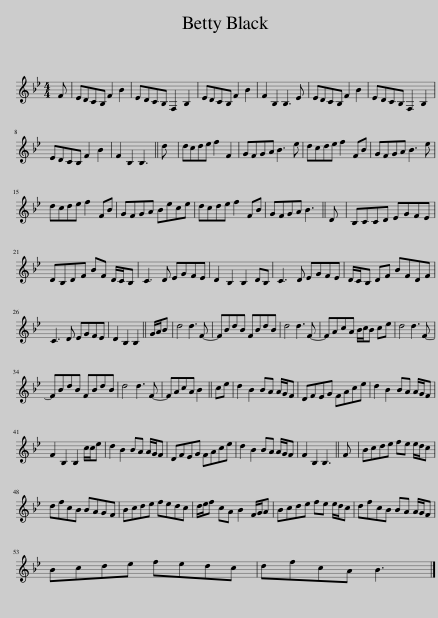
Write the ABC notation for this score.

X:1
L:1/8
M:4/4
I:linebreak $
K:Gmin
V:1 treble
V:1
 F | EDCB, F2 B2 | EDCB, F,2 B,2 | EDCB, F2 B2 | F2 B,2 B,3 E | %5
 EDCB, F2 B2 | EDCB, F,2 B,2 |$ EDCB, F2 B2 | F2 B,2 B,3 || d | %10
 dcde f2 F2 | GFGA B3 e | dcde f2 FB | GFGA B3 e |$ dcde f2 FB | %15
 GFGA Bece | dcde f2 FB | GFGA B3 || D | B,CCD EGFE |$ %20
 DB,DF BF D/C/B, | C3 D EGFE | D2 B,2 B,2 DB, | C3 D EGFE | D/C/B, DF BFDF |$ %25
 C3 D EGFE | D2 B,2 B,2 || G/A/B | d4 d3 F- | FBdB FBdB | %30
 d4 d3 F- | FAcA B/c/B ce | d4 d3 F- |$ FBdB FBdB | d4 d3 F- | %35
 FAcA B2 || ce | d2 B2 BA A/G/F | DFEG FAce | d2 B2 BA A/G/F |$ %40
 F2 B,2 B,2 c/c/e | d2 B2 BA A/G/F | DFEG FAce | d2 B2 BA A/G/F | F2 B,2 B,3 || %45
 F | Bcde fe e/d/c |$ dfcB BAGF | Bcde fedc | d/e/f cA B2 F/G/A | %50
 Bcde fe e/d/c | dfcB BA A/G/F |$ Bcde fedc | dfcA B3 |] %54
